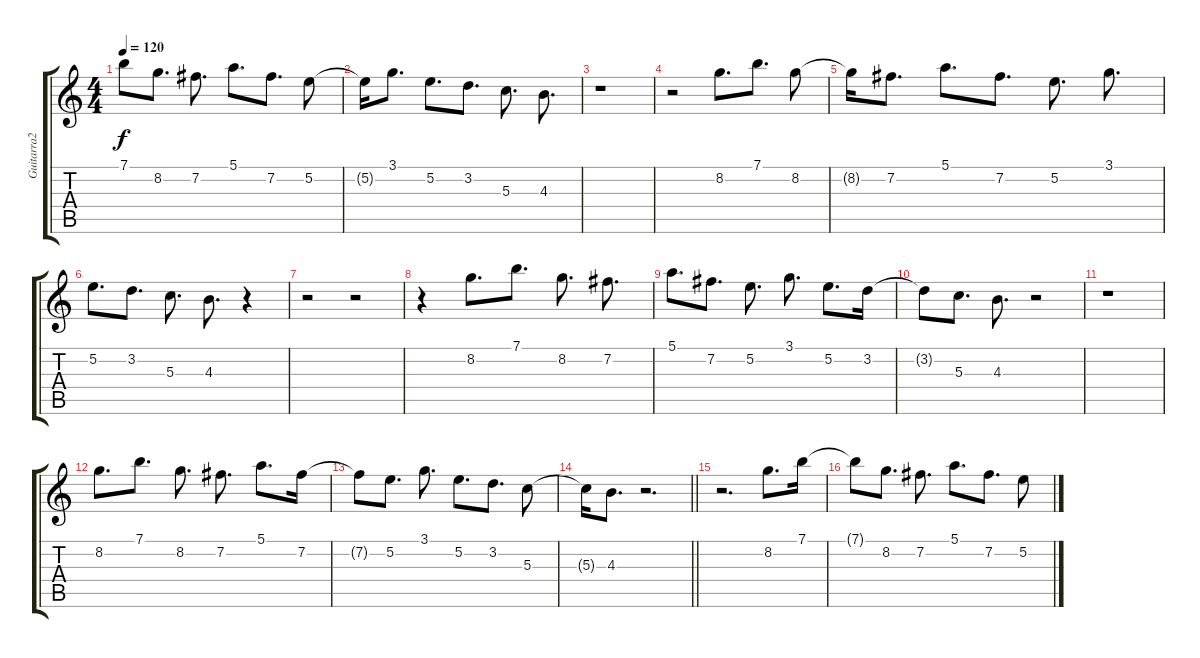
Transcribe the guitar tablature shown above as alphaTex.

\track ("Guitarra2" "Guitarra2") {instrument electricguitarjazz}
\staff {score tabs}
\tuning (E4 B3 G3 D3 A2 E2) {hide}
\ts (4 4)
\tempo 120
\clef g2
\ks c
7.1{t}.8{dy f} 8.2.8{d} 7.2.8{d} 5.1.8{d} 7.2.8{d} 5.2.8 |
5.2{t}.16 3.1.8{d} 5.2.8{d} 3.2.8{d} 5.3.8{d} 4.3.8{d} |
r.1 |
r.2 8.2.8{d volume 12 instrument electricguitarjazz} 7.1.8{d} 8.2.8 |
8.2{t}.16 7.2.8{d} 5.1.8{d} 7.2.8{d} 5.2.8{d} 3.1.8{d} |
5.2.8{d} 3.2.8{d} 5.3.8{d} 4.3.8{d} r.4 |
r.2 r.2 |
r.4 8.2.8{d volume 12 instrument electricguitarjazz} 7.1.8{d} 8.2.8{d} 7.2.8{d} |
5.1.8{d} 7.2.8{d} 5.2.8{d} 3.1.8{d} 5.2.8{d} 3.2.16 |
3.2{t}.8 5.3.8{d} 4.3.8{d} r.2 |
r.1 |
8.2.8{d volume 12 instrument electricguitarjazz} 7.1.8{d} 8.2.8{d} 7.2.8{d} 5.1.8{d} 7.2.16 |
7.2{t}.8 5.2.8{d} 3.1.8{d} 5.2.8{d} 3.2.8{d} 5.3.8 |
\barLineRight lightlight
5.3{t}.16 4.3.8{d} r.2{d} |
\section ("" "")
r.2{d} 8.2.8{d volume 12 instrument electricguitarjazz} 7.1.16 |
7.1{t}.8 8.2.8{d} 7.2.8{d} 5.1.8{d} 7.2.8{d} 5.2.8
